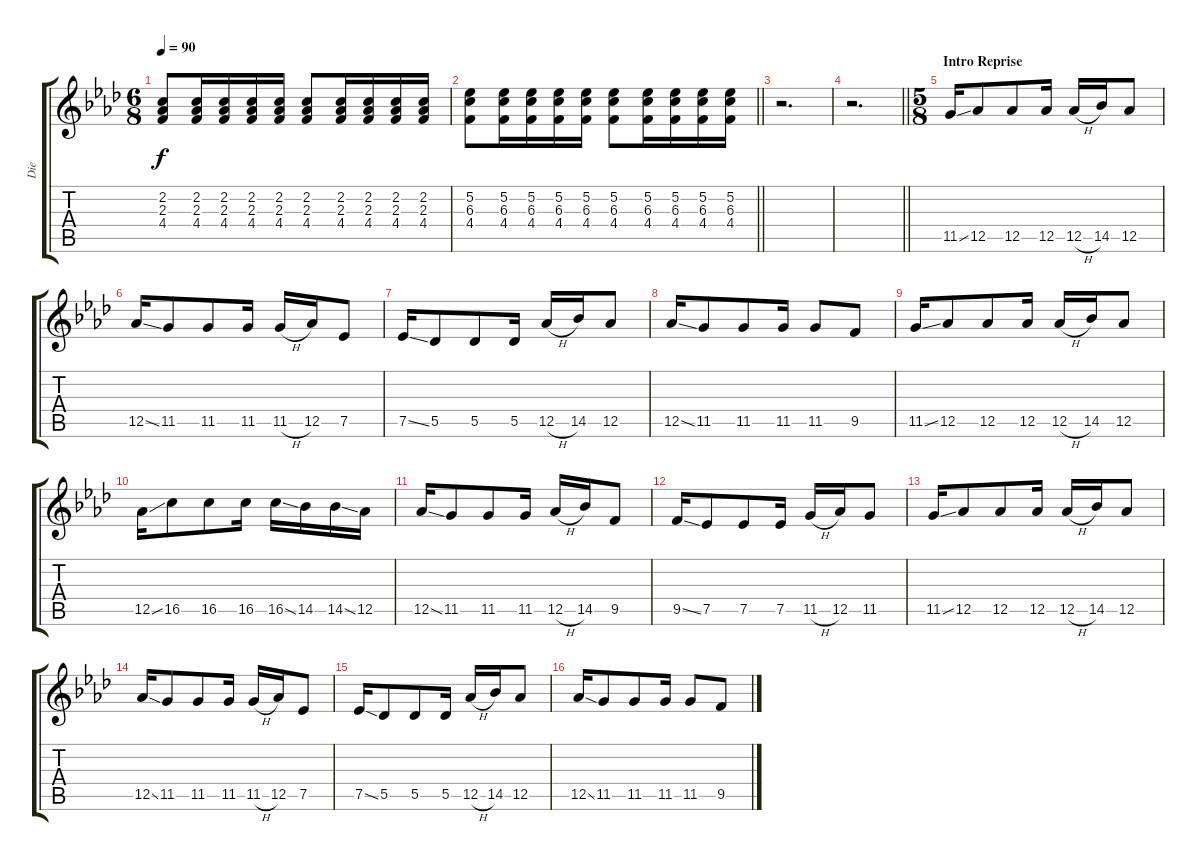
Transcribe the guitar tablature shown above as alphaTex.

\track ("Die" "Die") {instrument electricguitarclean}
\staff {score tabs}
\tuning (Eb4 Bb3 Gb3 Db3 Ab2 Db2) {hide}
\ts (6 8)
\tempo 90
\clef g2
\ks fminor
(2.2 2.3 4.4).8{dy f} (2.2 2.3 4.4).16 (2.2 2.3 4.4).16 (2.2 2.3 4.4).16 (2.2 2.3 4.4).16 (2.2 2.3 4.4).8 (2.2 2.3 4.4).16 (2.2 2.3 4.4).16 (2.2 2.3 4.4).16 (2.2 2.3 4.4).16 |
\barLineRight lightlight
(5.2 6.3 4.4).8 (5.2 6.3 4.4).16 (5.2 6.3 4.4).16 (5.2 6.3 4.4).16 (5.2 6.3 4.4).16 (5.2 6.3 4.4).8 (5.2 6.3 4.4).16 (5.2 6.3 4.4).16 (5.2 6.3 4.4).16 (5.2 6.3 4.4).16 |
r.2{d} |
\barLineRight lightlight
r.2{d} |
\ts (5 8)
\section ("" "Intro Reprise")
11.5{ss}.16 12.5.8 12.5.8 12.5.16 12.5{h}.16 14.5.16 12.5.8 |
12.5{ss}.16 11.5.8 11.5.8 11.5.16 11.5{h}.16 12.5.16 7.5.8 |
7.5{ss}.16 5.5.8 5.5.8 5.5.16 12.5{h}.16 14.5.16 12.5.8 |
12.5{ss}.16 11.5.8 11.5.8 11.5.16 11.5.8 9.5.8 |
11.5{ss}.16 12.5.8 12.5.8 12.5.16 12.5{h}.16 14.5.16 12.5.8 |
12.5{ss}.16 16.5.8 16.5.8 16.5.16 16.5{ss}.16 14.5.16 14.5{ss}.16 12.5.16 |
12.5{ss}.16 11.5.8 11.5.8 11.5.16 12.5{h}.16 14.5.16 9.5.8 |
9.5{ss}.16 7.5.8 7.5.8 7.5.16 11.5{h}.16 12.5.16 11.5.8 |
11.5{ss}.16 12.5.8 12.5.8 12.5.16 12.5{h}.16 14.5.16 12.5.8 |
12.5{ss}.16 11.5.8 11.5.8 11.5.16 11.5{h}.16 12.5.16 7.5.8 |
7.5{ss}.16 5.5.8 5.5.8 5.5.16 12.5{h}.16 14.5.16 12.5.8 |
12.5{ss}.16 11.5.8 11.5.8 11.5.16 11.5.8 9.5.8
